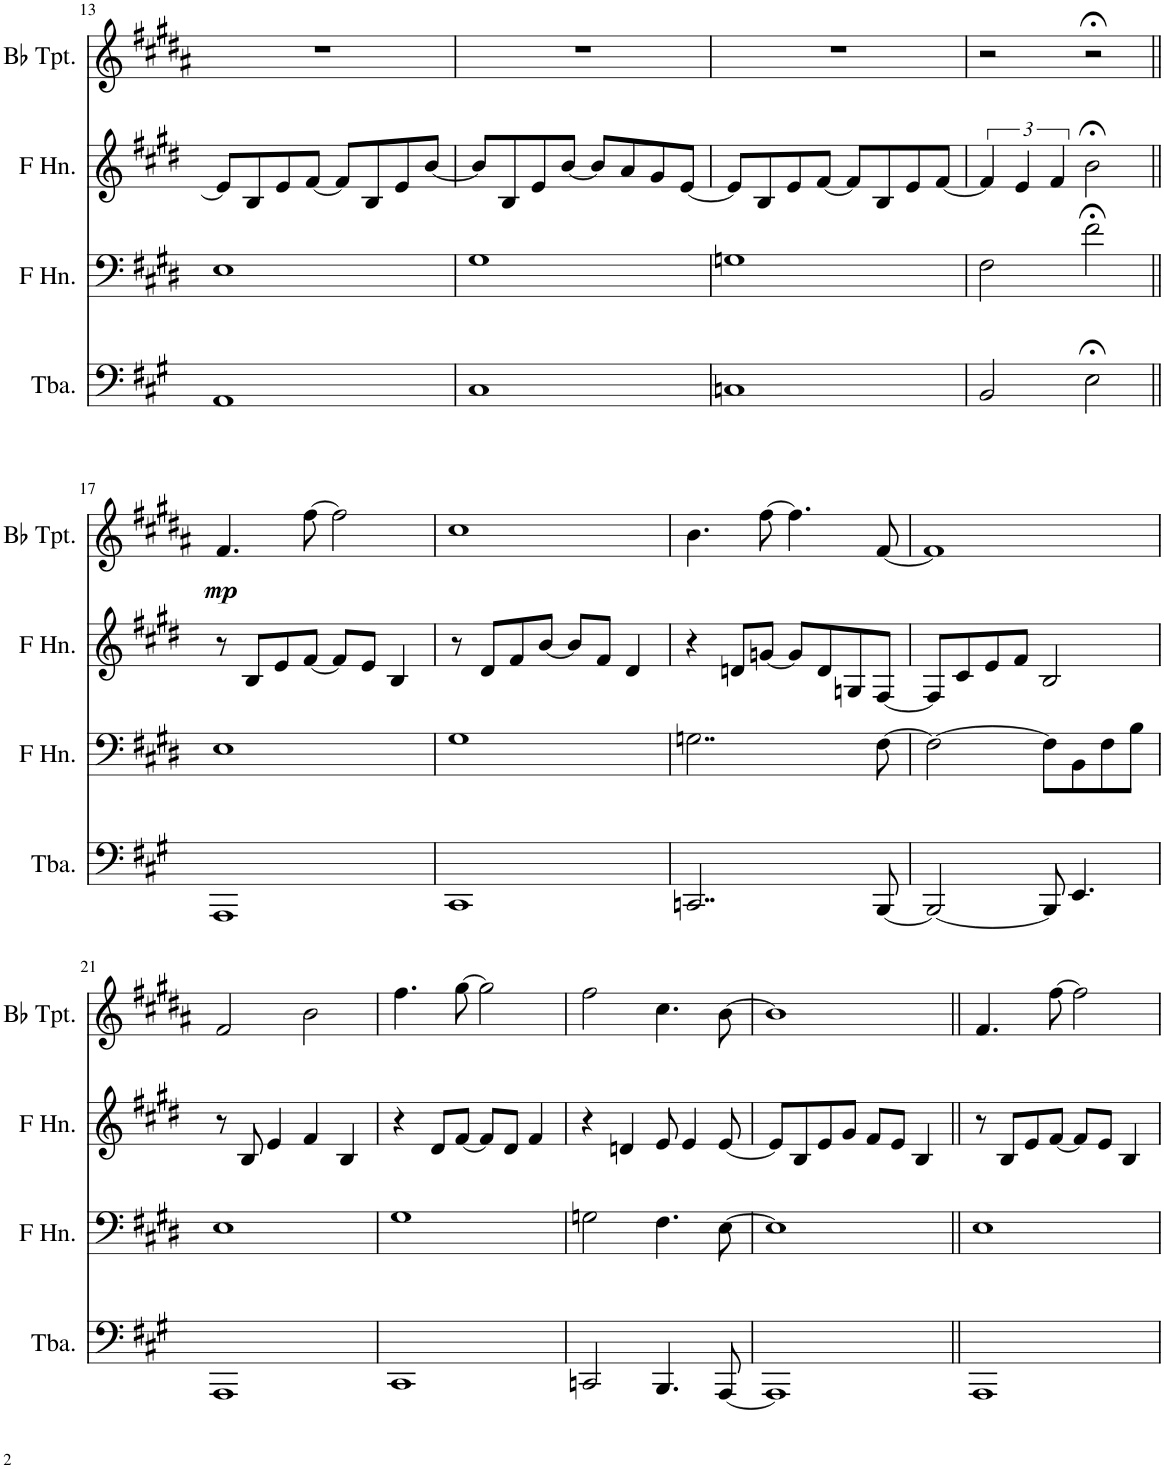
**kern	**kern	**kern	**kern	**dynam
*part4	*part3	*part2	*part1	*part1
*staff4	*staff3	*staff2	*staff1	*staff1
*I"Tuba	*I"Horn in F	*I"Horn in F	*I"Bb Trumpet	*
*I'Tba.	*	*	*I'Bb Tpt.	*
!!LO:PB:g=z
*clefF4	*clefF4	*clefG2	*clefG2	*
*	*Trd4c7	*Trd4c7	*Trd1c2	*
*k[f#c#g#]	*k[f#c#g#d#]	*k[f#c#g#d#]	*k[f#c#g#d#a#]	*
*M4/4	*M4/4	*M4/4	*M4/4	*
=13	=13	=13	=13	=13
1AA	1E	8e/L]	1r	.
.	.	8B/	.	.
.	.	8e/	.	.
.	.	[8f#/J	.	.
.	.	8f#/L]	.	.
.	.	8B/	.	.
.	.	8e/	.	.
.	.	[8b/J	.	.
=14	=14	=14	=14	=14
1C#	1G#	8b/L]	1r	.
.	.	8B/	.	.
.	.	8e/	.	.
.	.	[8b/J	.	.
.	.	8b/L]	.	.
.	.	8a/	.	.
.	.	8g#/	.	.
.	.	[8e/J	.	.
=15	=15	=15	=15	=15
1Cn	1Gn	8e/L]	1r	.
.	.	8B/	.	.
.	.	8e/	.	.
.	.	[8f#/J	.	.
.	.	8f#/L]	.	.
.	.	8B/	.	.
.	.	8e/	.	.
.	.	[8f#/J	.	.
=16	=16	=16	=16	=16
2BB/	2F#\	6f#/]	2r	.
.	.	6e/	.	.
.	.	6f#/	.	.
2E;<\	2f#;<\	2b;<\	2r;<	.
!!LO:LB:g=z
=17||	=17||	=17||	=17||	=17||
!	!	!	!	!LO:DY:b
1AAA	1E	8r	4.f#/	mp
.	.	8B/L	.	.
.	.	8e/	.	.
.	.	[8f#/J	[8ff#\	.
.	.	8f#/L]	2ff#\]	.
.	.	8e/J	.	.
.	.	4B/	.	.
=18	=18	=18	=18	=18
1CC#	1G#	8r	1cc#	.
.	.	8d#/L	.	.
.	.	8f#/	.	.
.	.	[8b/J	.	.
.	.	8b/L]	.	.
.	.	8f#/J	.	.
.	.	4d#/	.	.
=19	=19	=19	=19	=19
2..CCn/	2..Gn\	4r	4.b\	.
.	.	8dn/L	.	.
.	.	[8gn/J	[8ff#\	.
.	.	8g/L]	4.ff#\]	.
.	.	8d/	.	.
.	.	8Gn/	.	.
[8BBB/	[8F#\	[8F#/J	[8f#/	.
=20	=20	=20	=20	=20
2BBB/_	2F#\_	8F#/L]	1f#]	.
.	.	8c#/	.	.
.	.	8e/	.	.
.	.	8f#/J	.	.
8BBB/]	8F#\L]	2B/	.	.
4.EE/	8BB\	.	.	.
.	8F#\	.	.	.
.	8B\J	.	.	.
!!LO:LB:g=z
=21	=21	=21	=21	=21
1AAA	1E	8r	2f#/	.
.	.	8B/	.	.
.	.	4e/	.	.
.	.	4f#/	2b\	.
.	.	4B/	.	.
=22	=22	=22	=22	=22
1CC#	1G#	4r	4.ff#\	.
.	.	8d#/L	.	.
.	.	[8f#/J	[8gg#\	.
.	.	8f#/L]	2gg#\]	.
.	.	8d#/J	.	.
.	.	4f#/	.	.
=23	=23	=23	=23	=23
2CCn/	2Gn\	4r	2ff#\	.
.	.	4dn/	.	.
4.BBB/	4.F#\	8e/	4.cc#\	.
.	.	4e/	.	.
[8AAA/	[8E\	[8e/	[8b\	.
=24	=24	=24	=24	=24
1AAA]	1E]	8e/L]	1b]	.
.	.	8B/	.	.
.	.	8e/	.	.
.	.	8g#/J	.	.
.	.	8f#/L	.	.
.	.	8e/J	.	.
.	.	4B/	.	.
=25||	=25||	=25||	=25||	=25||
1AAA	1E	8r	4.f#/	.
.	.	8B/L	.	.
.	.	8e/	.	.
.	.	[8f#/J	[8ff#\	.
.	.	8f#/L]	2ff#\]	.
.	.	8e/J	.	.
.	.	4B/	.	.
=	=	=	=	=
*-	*-	*-	*-	*-
